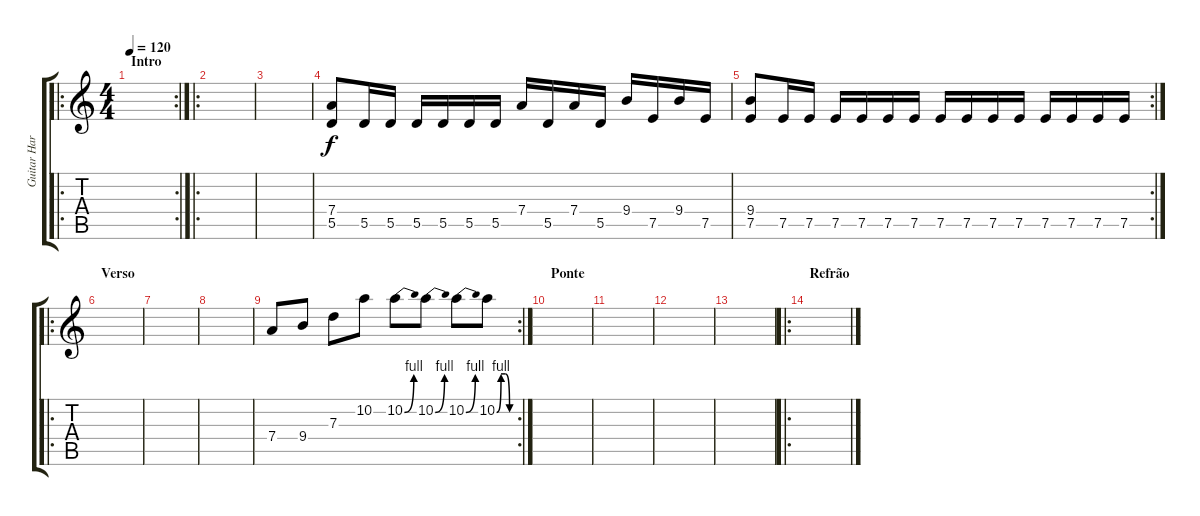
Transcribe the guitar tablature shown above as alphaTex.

\track ("Guitar Harmonize" "Guitar Har") {instrument distortionguitar}
\staff {score tabs}
\tuning (E4 B3 G3 D3 A2 E2) {hide}
\ro
\rc 2
\ts (4 4)
\section ("" "Intro")
\tempo 120
\clef g2
\ks c
|
\ro
|
|
(7.4 5.5).8 5.5.16 5.5.16 5.5.16 5.5.16 5.5.16 5.5.16 7.4.16 5.5.16 7.4.16 5.5.16 9.4.16 7.5.16 9.4.16 7.5.16 |
\rc 2
(9.4 7.5).8 7.5.16 7.5.16 7.5.16 7.5.16 7.5.16 7.5.16 7.5.16 7.5.16 7.5.16 7.5.16 7.5.16 7.5.16 7.5.16 7.5.16 |
\ro
\section ("" "Verso")
|
|
|
\rc 2
7.4.8 9.4.8 7.3.8 10.2.8 10.2{be (bend 0 0 60 4)}.8 10.2{be (bend 0 0 60 4)}.8 10.2{be (bend 0 0 60 4)}.8 10.2{be (custom 0 0 15 4 30 4 45 0 60 0)}.8 |
\section ("" "Ponte")
|
|
|
|
\ro
\section ("" "Refrão")
